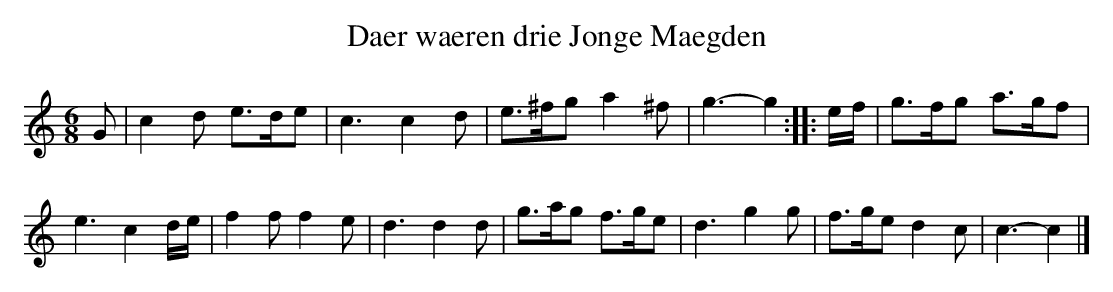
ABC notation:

X:1
T:Daer waeren drie Jonge Maegden
M:6/8
K:Cmaj
G|c2d e>de|c3c2d|e>^fga2^f|g3-g2:||:e/f/|g>fg a>gf|
e3c2d/e/|f2ff2e|d3d2d|g>ag f>ge|d3g2g|f>ged2c|c3-c2|]
